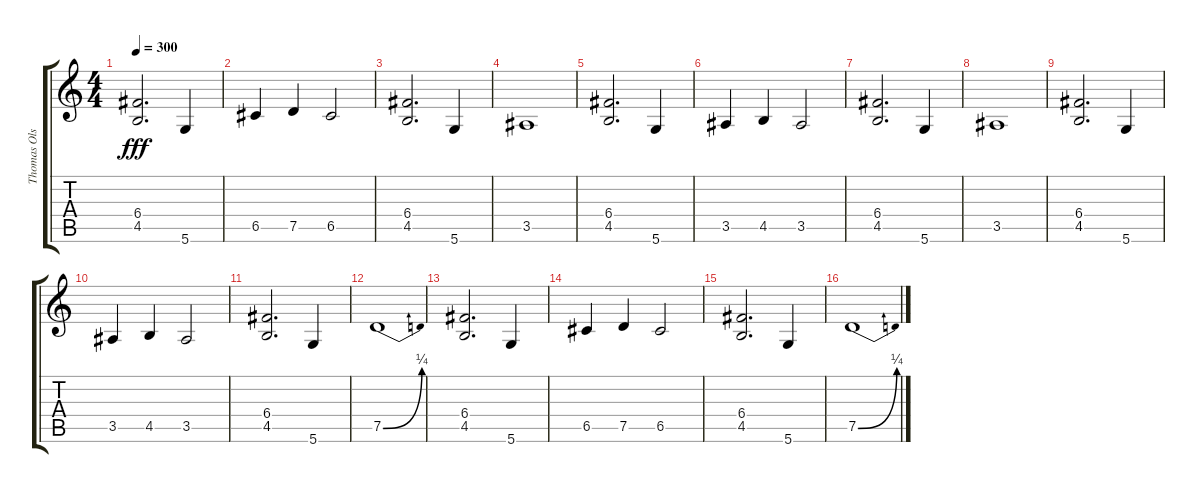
\track ("Thomas Olsson" "Thomas Ols") {instrument overdrivenguitar}
\staff {score tabs}
\tuning (D4 A3 F3 C3 G2 D2) {hide}
\ts (4 4)
\tempo 300
\clef g2
\ks c
(6.4 4.5).2{d dy fff} 5.6.4 |
6.5.4 7.5.4 6.5.2 |
(6.4 4.5).2{d} 5.6.4 |
3.5.1 |
(6.4 4.5).2{d} 5.6.4 |
3.5.4 4.5.4 3.5.2 |
(6.4 4.5).2{d} 5.6.4 |
3.5.1 |
(6.4 4.5).2{d} 5.6.4 |
3.5.4 4.5.4 3.5.2 |
(6.4 4.5).2{d} 5.6.4 |
7.5{be (bend 0 0 60 1)}.1 |
(6.4 4.5).2{d} 5.6.4 |
6.5.4 7.5.4 6.5.2 |
(6.4 4.5).2{d} 5.6.4 |
7.5{be (bend 0 0 60 1)}.1
